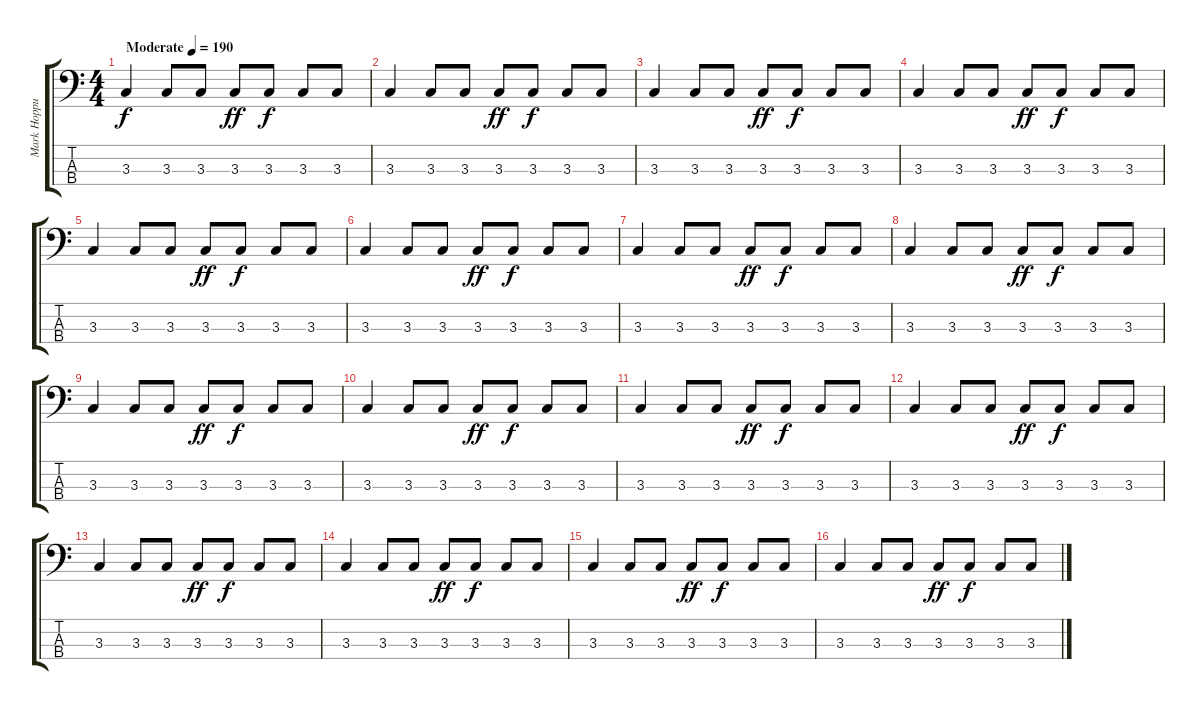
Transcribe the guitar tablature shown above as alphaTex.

\track ("Mark Hoppus - Bass" "Mark Hoppu") {instrument electricbasspick}
\staff {score tabs}
\tuning (G2 D2 A1 E1) {hide}
\ts (4 4)
\tempo (190 "Moderate")
\clef f4
\ks c
3.3.4{dy f instrument electricbasspick} 3.3.8 3.3.8 3.3.8{dy ff} 3.3.8{dy f} 3.3.8 3.3.8 |
3.3.4 3.3.8 3.3.8 3.3.8{dy ff} 3.3.8{dy f} 3.3.8 3.3.8 |
3.3.4 3.3.8 3.3.8 3.3.8{dy ff} 3.3.8{dy f} 3.3.8 3.3.8 |
3.3.4 3.3.8 3.3.8 3.3.8{dy ff} 3.3.8{dy f} 3.3.8 3.3.8 |
3.3.4 3.3.8 3.3.8 3.3.8{dy ff} 3.3.8{dy f} 3.3.8 3.3.8 |
3.3.4 3.3.8 3.3.8 3.3.8{dy ff} 3.3.8{dy f} 3.3.8 3.3.8 |
3.3.4 3.3.8 3.3.8 3.3.8{dy ff} 3.3.8{dy f} 3.3.8 3.3.8 |
3.3.4 3.3.8 3.3.8 3.3.8{dy ff} 3.3.8{dy f} 3.3.8 3.3.8 |
3.3.4 3.3.8 3.3.8 3.3.8{dy ff} 3.3.8{dy f} 3.3.8 3.3.8 |
3.3.4 3.3.8 3.3.8 3.3.8{dy ff} 3.3.8{dy f} 3.3.8 3.3.8 |
3.3.4 3.3.8 3.3.8 3.3.8{dy ff} 3.3.8{dy f} 3.3.8 3.3.8 |
3.3.4 3.3.8 3.3.8 3.3.8{dy ff} 3.3.8{dy f} 3.3.8 3.3.8 |
3.3.4 3.3.8 3.3.8 3.3.8{dy ff} 3.3.8{dy f} 3.3.8 3.3.8 |
3.3.4 3.3.8 3.3.8 3.3.8{dy ff} 3.3.8{dy f} 3.3.8 3.3.8 |
3.3.4 3.3.8 3.3.8 3.3.8{dy ff} 3.3.8{dy f} 3.3.8 3.3.8 |
3.3.4 3.3.8 3.3.8 3.3.8{dy ff} 3.3.8{dy f} 3.3.8 3.3.8
